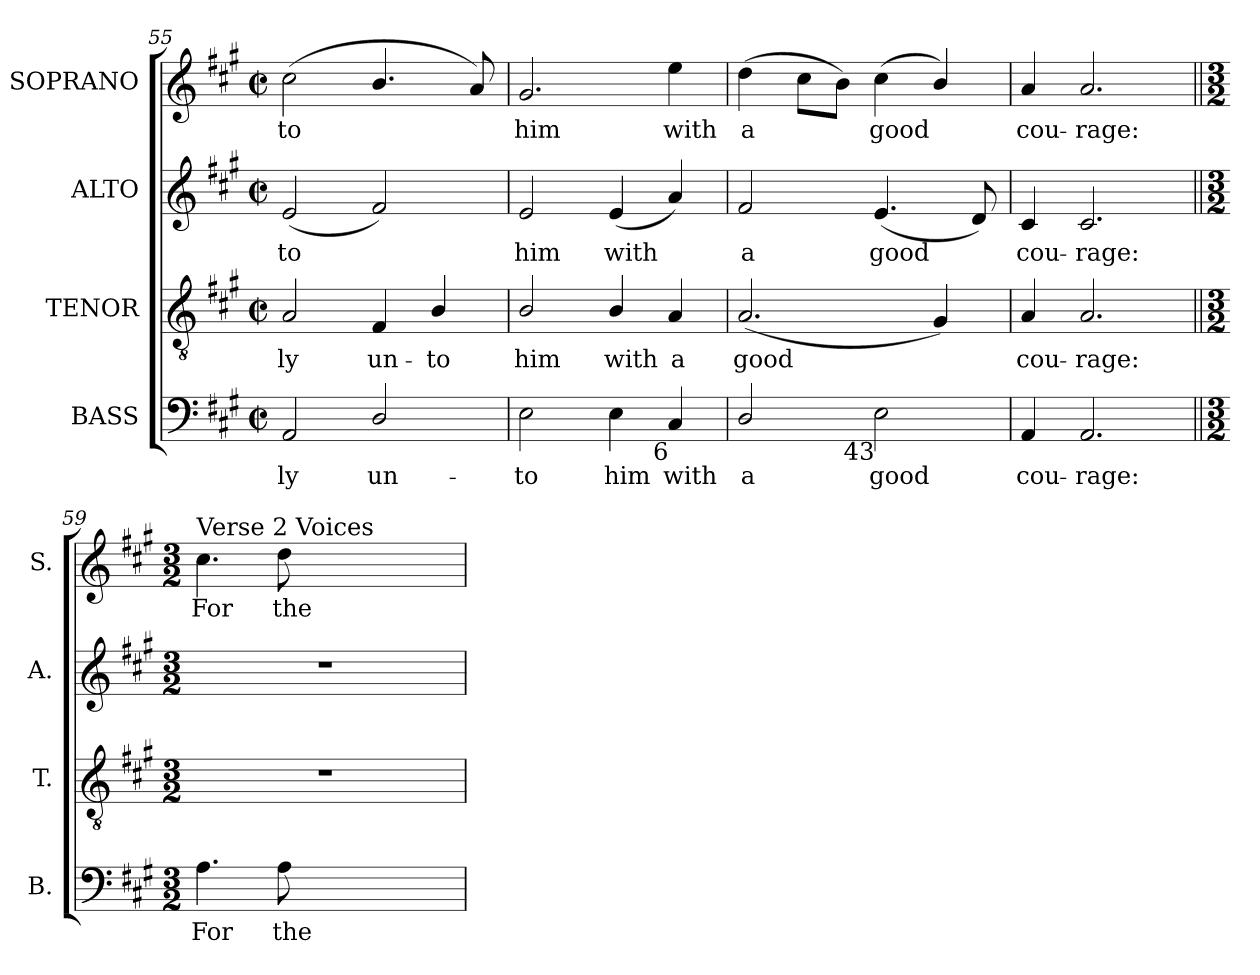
**kern	**text	**kern	**text	**kern	**text	**kern	**text
*part4	*part4	*part3	*part3	*part2	*part2	*part1	*part1
*staff4	*staff4	*staff3	*staff3	*staff2	*staff2	*staff1	*staff1
*I"BASS	*	*I"TENOR	*	*I"ALTO	*	*I"SOPRANO	*
*I'B.	*	*I'T.	*	*I'A.	*	*I'S.	*
*clefF4	*	*clefGv2	*	*clefG2	*	*clefG2	*
*	*	*ITrd7c12	*	*	*	*	*
*k[f#c#g#]	*	*k[f#c#g#]	*	*k[f#c#g#]	*	*k[f#c#g#]	*
*A:	*	*A:	*	*A:	*	*A:	*
*M2/2	*	*M2/2	*	*M2/2	*	*M2/2	*
*met(c|)	*	*met(c|)	*	*met(c|)	*	*met(c|)	*
=55	=55	=55	=55	=55	=55	=55	=55
!	!LO:LY:b:color=#000000	!	!	!	!	!	!
!	!	!	!LO:LY:b:color=#000000	!	!	!	!
!	!	!	!	!	!LO:LY:b:color=#000000	!	!
!	!	!	!	!	!	!	!LO:LY:b:color=#000000
2AAi/	-ly	2AAi/	-ly	(2ei/	-to	(2cc#i\	-to
!	!LO:LY:b:color=#000000	!	!	!	!	!	!
!	!	!	!LO:LY:b:color=#000000	!	!	!	!
2Di/	un-	4FF#i/	un-	2f#i/)	.	4.bi/	.
!	!	!	!LO:LY:b:color=#000000	!	!	!	!
.	.	4BBi/	-to	.	.	.	.
.	.	.	.	.	.	8ai/)	.
=56	=56	=56	=56	=56	=56	=56	=56
!	!LO:LY:b:color=#000000	!	!	!	!	!	!
!	!	!	!LO:LY:b:color=#000000	!	!	!	!
!	!	!	!	!	!LO:LY:b:color=#000000	!	!
!	!	!	!	!	!	!	!LO:LY:b:color=#000000
2Ei\	-to	2BBi/	him	2ei/	him	2.g#i/	him
!	!LO:LY:b:color=#000000	!	!	!	!	!	!
!	!	!	!LO:LY:b:color=#000000	!	!	!	!
!	!	!	!	!	!LO:LY:b:color=#000000	!	!
4Ei\	him	4BBi/	with	(4ei/	with	.	.
!	!LO:LY:b:color=#000000	!	!	!	!	!	!
!	!	!	!LO:LY:b:color=#000000	!	!	!	!
!LO:TX:b:rj:t=6	!	!	!	!	!	!	!
!	!	!	!	!	!	!	!LO:LY:b:color=#000000
4C#i/	with	4AAi/	a	4ai/)	.	4eei\	with
=57	=57	=57	=57	=57	=57	=57	=57
!	!LO:LY:b:color=#000000	!	!	!	!	!	!
!	!	!	!LO:LY:b:color=#000000	!	!	!	!
!	!	!	!	!	!LO:LY:b:color=#000000	!	!
!	!	!	!	!	!	!	!LO:LY:b:color=#000000
2Di/	a	(2.AAi/	good	2f#i/	a	(4ddi\	a
.	.	.	.	.	.	8cc#i\L	.
.	.	.	.	.	.	8bi\J)	.
!	!LO:LY:b:color=#000000	!	!	!	!	!	!
!	!	!	!	!	!LO:LY:b:color=#000000	!	!
!LO:TX:b:rj:t=43	!	!	!	!	!	!	!
!	!	!	!	!	!	!	!LO:LY:b:color=#000000
2Ei\	good	.	.	(4.ei/	good	(4cc#i\	good
.	.	4GG#i/)	.	.	.	4bi/)	.
.	.	.	.	8di/)	.	.	.
=58	=58	=58	=58	=58	=58	=58	=58
!	!LO:LY:b:color=#000000	!	!	!	!	!	!
!	!	!	!LO:LY:b:color=#000000	!	!	!	!
!	!	!	!	!	!LO:LY:b:color=#000000	!	!
!	!	!	!	!	!	!	!LO:LY:b:color=#000000
4AAi/	cou-	4AAi/	cou-	4c#i/	cou-	4ai/	cou-
!	!LO:LY:b:color=#000000	!	!	!	!	!	!
!	!	!	!LO:LY:b:color=#000000	!	!	!	!
!	!	!	!	!	!LO:LY:b:color=#000000	!	!
!	!	!	!	!	!	!	!LO:LY:b:color=#000000
2.AAi/	-rage:	2.AAi/	-rage:	2.c#i/	-rage:	2.ai/	-rage:
!!LO:PB:g=z
=59||	=59||	=59||	=59||	=59||	=59||	=59||	=59||
*M3/2	*	*M3/2	*	*M3/2	*	*M3/2	*
!	!LO:LY:b:color=#000000	!LO:N:vis=1	!	!LO:N:vis=1	!	!	!
!	!	!	!	!	!	!LO:TX:a:t=Verse 2 Voices	!
!	!	!	!	!	!	!	!LO:LY:b:color=#000000
4.Ai\	For	1.r	.	1.r	.	4.cc#i\	For
!	!LO:LY:b:color=#000000	!	!	!	!	!	!
!	!	!	!	!	!	!	!LO:LY:b:color=#000000
8Ai\	the	.	.	.	.	8ddi\	the
1ryy	.	.	.	.	.	1ryy	.
=	=	=	=	=	=	=	=
*-	*-	*-	*-	*-	*-	*-	*-
